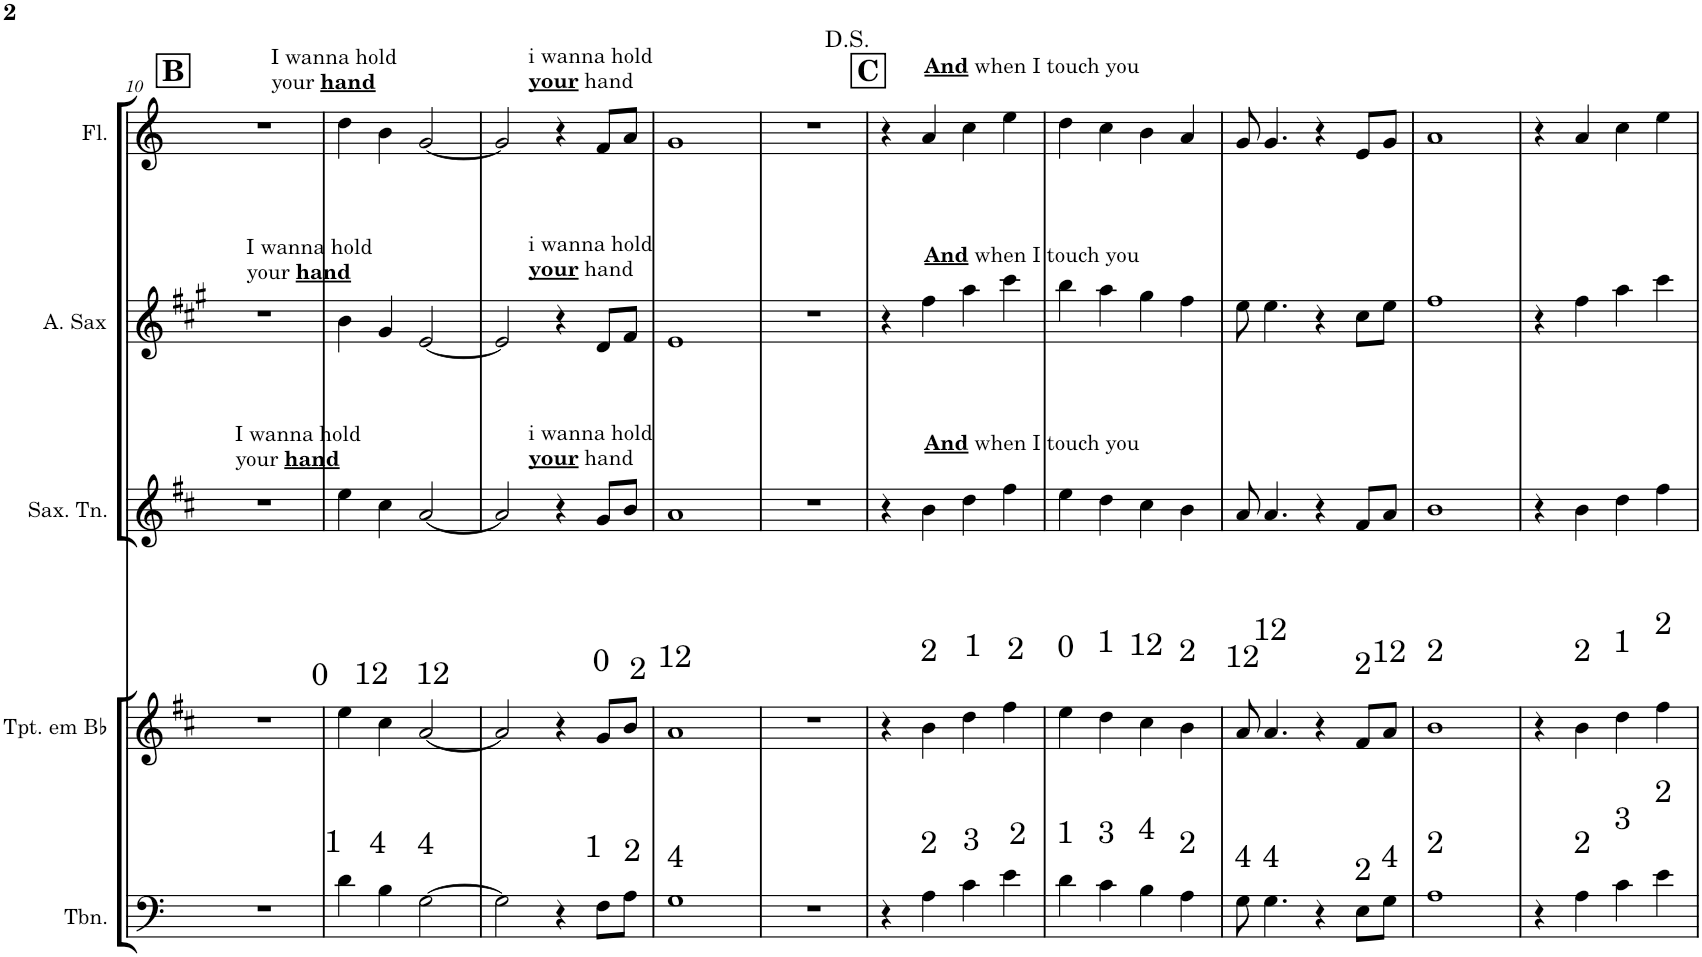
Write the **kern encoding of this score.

**kern	**kern	**kern	**kern	**kern
*part5	*part4	*part3	*part2	*part1
*staff5	*staff4	*staff3	*staff2	*staff1
*I"Trombone	*I"Trompete em Bb	*I"Saxofone Tenor	*I"Saxofone Alto	*I"Flauta Transversal
*I'Tbn.	*I'Tpt. em Bb	*I'Sax. Tn.	*	*I'Fl.
!!LO:PB:g=z
*clefF4	*clefG2	*clefG2	*clefG2	*clefG2
*	*Trd1c2	*Trd8c14	*Trd5c9	*
*k[]	*k[f#c#]	*k[f#c#]	*k[f#c#g#]	*k[]
*M4/4	*M4/4	*M4/4	*M4/4	*M4/4
!!LO:REH:place=s1:a:B:cj:fs=14:t=B
=10	=10	=10	=10	=10
!	!	!	!LO:TX:a:t=I wanna hold	!
!	!	!	!LO:TX:a:t=your	!
!	!	!	!LO:TX:a:B:t=hand	!
!	!	!LO:TX:a:t=I wanna hold	!	!
!	!	!LO:TX:a:t=your	!	!
!	!	!LO:TX:a:B:t=hand	!	!
1r	1r	1r	1r	1r
=11	=11	=11	=11	=11
!	!	!	!	!LO:TX:a:t=I wanna hold
!	!	!	!	!LO:TX:a:t=your
!	!	!	!	!LO:TX:a:B:t=hand
4d\	4ee\	4ee\	4b\	4dd\
4B\	4cc#\	4cc#\	4g#/	4b\
[2G\	[2a/	[2a/	[2e/	[2g/
=12	=12	=12	=12	=12
2G\]	2a/]	2a/]	2e/]	2g/]
!	!	!	!	!LO:TX:a:t=i wanna hold
!	!	!	!	!LO:TX:a:B:t=your
!	!	!	!	!LO:TX:a:t=hand
!	!	!	!LO:TX:a:t=i wanna hold	!
!	!	!	!LO:TX:a:B:t=your	!
!	!	!	!LO:TX:a:t=hand	!
!	!	!LO:TX:a:t=i wanna hold	!	!
!	!	!LO:TX:a:B:t=your	!	!
!	!	!LO:TX:a:t=hand	!	!
4r	4r	4r	4r	4r
8F\L	8g/L	8g/L	8d/L	8f/L
8A\J	8b/J	8b/J	8f#/J	8a/J
=13	=13	=13	=13	=13
1G	1a	1a	1e	1g
=14	=14	=14	=14	=14
1r	1r	1r	1r	1r
!!LO:REH:place=s1:a:B:cj:fs=14:t=C
=15	=15	=15	=15	=15
4r	4r	4r	4r	4r
!	!	!	!	!LO:TX:a:B:t=And
!	!	!	!	!LO:TX:a:t=when I touch you
!	!	!	!LO:TX:a:B:t=And	!
!	!	!	!LO:TX:a:t=when I touch you	!
!	!	!LO:TX:a:B:t=And	!	!
!	!	!LO:TX:a:t=when I touch you	!	!
4A\	4b\	4b\	4ff#\	4a/
4c\	4dd\	4dd\	4aa\	4cc\
4e\	4ff#\	4ff#\	4ccc#\	4ee\
=16	=16	=16	=16	=16
4d\	4ee\	4ee\	4bb\	4dd\
4c\	4dd\	4dd\	4aa\	4cc\
4B\	4cc#\	4cc#\	4gg#\	4b\
4A\	4b\	4b\	4ff#\	4a/
=17	=17	=17	=17	=17
8G\	8a/	8a/	8ee\	8g/
4.G\	4.a/	4.a/	4.ee\	4.g/
4r	4r	4r	4r	4r
8E\L	8f#/L	8f#/L	8cc#\L	8e/L
8G\J	8a/J	8a/J	8ee\J	8g/J
=18	=18	=18	=18	=18
1A	1b	1b	1ff#	1a
=19	=19	=19	=19	=19
4r	4r	4r	4r	4r
4A\	4b\	4b\	4ff#\	4a/
4c\	4dd\	4dd\	4aa\	4cc\
4e\	4ff#\	4ff#\	4ccc#\	4ee\
=	=	=	=	=
*-	*-	*-	*-	*-
